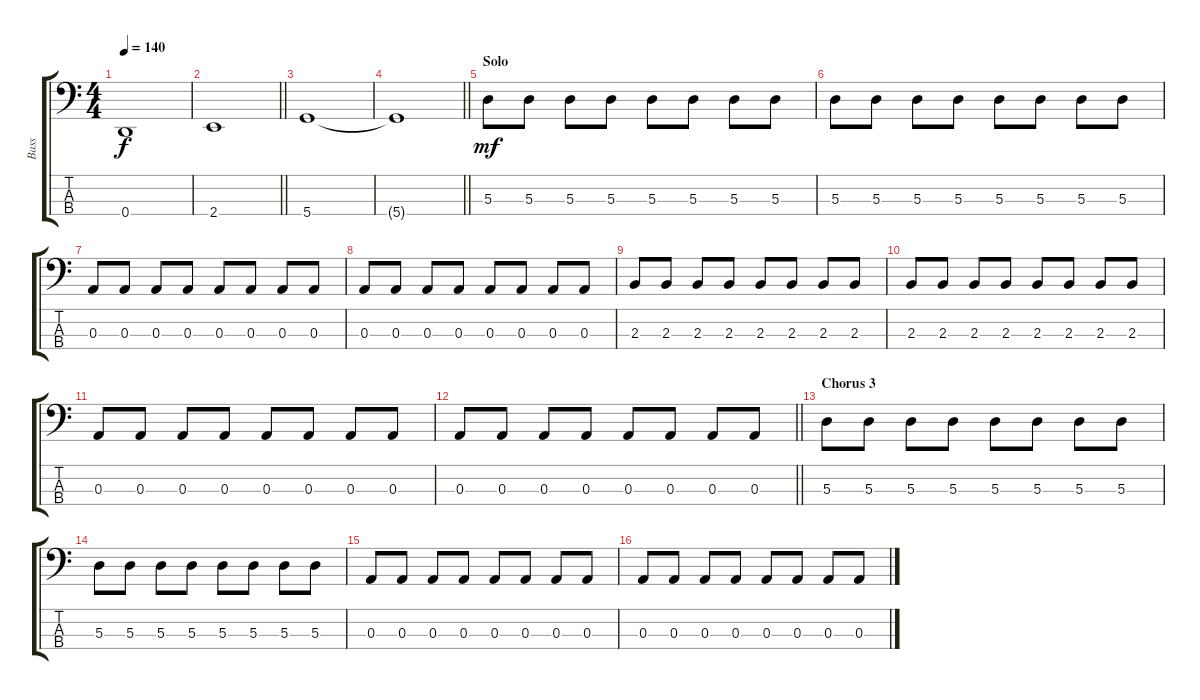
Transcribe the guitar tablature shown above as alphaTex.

\track ("Bass" "Bass") {instrument electricbassfinger}
\staff {score tabs}
\tuning (G2 D2 A1 D1) {hide}
\ts (4 4)
\tempo 140
\clef f4
\ks c
0.4.1{dy f} |
\barLineRight lightlight
2.4.1 |
5.4.1 |
\barLineRight lightlight
5.4{t}.1 |
\section ("" "Solo")
5.3.8{dy mf} 5.3.8 5.3.8 5.3.8 5.3.8 5.3.8 5.3.8 5.3.8 |
5.3.8 5.3.8 5.3.8 5.3.8 5.3.8 5.3.8 5.3.8 5.3.8 |
0.3.8 0.3.8 0.3.8 0.3.8 0.3.8 0.3.8 0.3.8 0.3.8 |
0.3.8 0.3.8 0.3.8 0.3.8 0.3.8 0.3.8 0.3.8 0.3.8 |
2.3.8 2.3.8 2.3.8 2.3.8 2.3.8 2.3.8 2.3.8 2.3.8 |
2.3.8 2.3.8 2.3.8 2.3.8 2.3.8 2.3.8 2.3.8 2.3.8 |
0.3.8 0.3.8 0.3.8 0.3.8 0.3.8 0.3.8 0.3.8 0.3.8 |
\barLineRight lightlight
0.3.8 0.3.8 0.3.8 0.3.8 0.3.8 0.3.8 0.3.8 0.3.8 |
\section ("" "Chorus 3")
5.3.8 5.3.8 5.3.8 5.3.8 5.3.8 5.3.8 5.3.8 5.3.8 |
5.3.8 5.3.8 5.3.8 5.3.8 5.3.8 5.3.8 5.3.8 5.3.8 |
0.3.8 0.3.8 0.3.8 0.3.8 0.3.8 0.3.8 0.3.8 0.3.8 |
0.3.8 0.3.8 0.3.8 0.3.8 0.3.8 0.3.8 0.3.8 0.3.8
